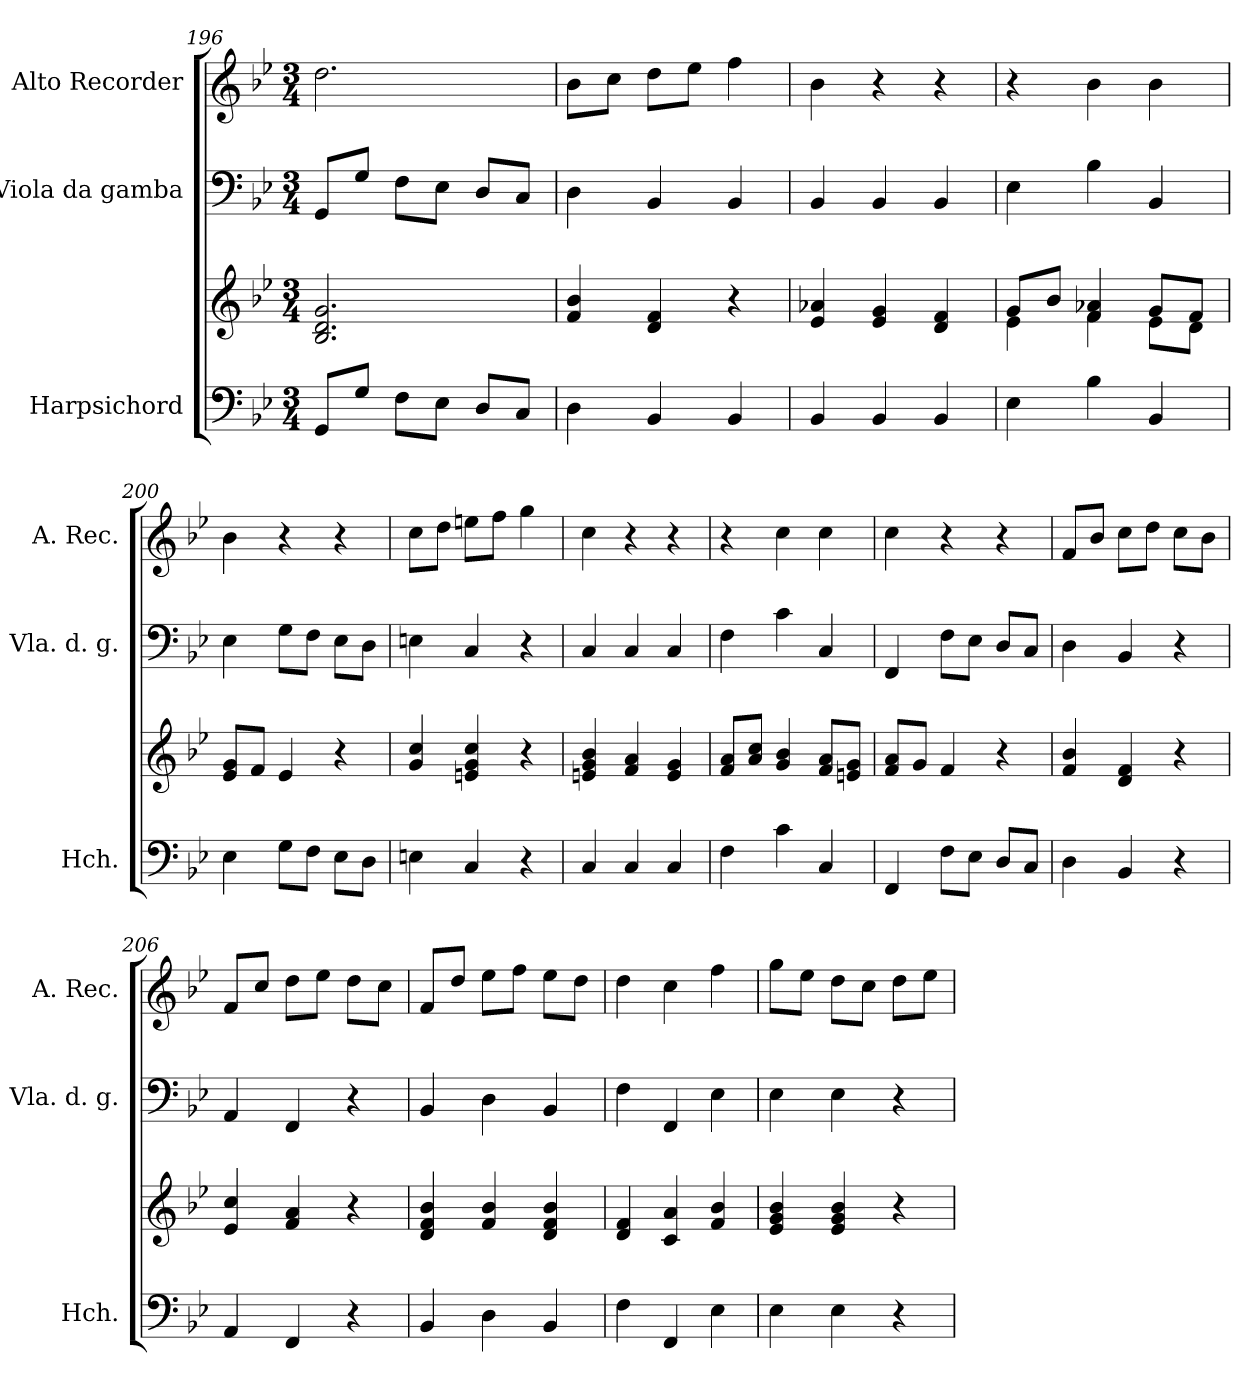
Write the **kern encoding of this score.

**kern	**kern	**kern	**kern
*part3	*part3	*part2	*part1
*staff4	*staff3	*staff2	*staff1
*I"Harpsichord	*	*I"Viola da gamba	*I"Alto Recorder
*I'Hch.	*	*I'Vla. d. g.	*I'A. Rec.
*clefF4	*clefG2	*clefF4	*clefG2
*k[b-e-]	*k[b-e-]	*k[b-e-]	*k[b-e-]
*B-:	*B-:	*B-:	*B-:
*M3/4	*M3/4	*M3/4	*M3/4
=196	=196	=196	=196
8GG/L	2.B-/ 2.d/ 2.g/	8GG/L	2.dd\
8G/J	.	8G/J	.
8F\L	.	8F\L	.
8E-\J	.	8E-\J	.
8D/L	.	8D/L	.
8C/J	.	8C/J	.
=197	=197	=197	=197
4D\	4f/ 4b-/	4D\	8b-\L
.	.	.	8cc\J
4BB-/	4d/ 4f/	4BB-/	8dd\L
.	.	.	8ee-\J
4BB-/	4r	4BB-/	4ff\
=198	=198	=198	=198
4BB-/	4e-/ 4a-X/	4BB-/	4b-\
4BB-/	4e-/ 4g/	4BB-/	4r
4BB-/	4d/ 4f/	4BB-/	4r
=199	=199	=199	=199
*	*^	*	*
4E-\	8g/L	4e-\	4E-\	4r
.	8b-/J	.	.	.
4B-\	4f/ 4a-X/	4f\	4B-\	4b-\
4BB-/	8g/L	8e-\L	4BB-/	4b-\
.	8f/J	8d\J	.	.
*	*v	*v	*	*
=200	=200	=200	=200
4E-\	8e-/ 8g/L	4E-\	4b-\
.	8f/J	.	.
8G\L	4e-/	8G\L	4r
8F\J	.	8F\J	.
8E-\L	4r	8E-\L	4r
8D\J	.	8D\J	.
=201	=201	=201	=201
4En\	4g/ 4cc/	4En\	8cc\L
.	.	.	8dd\J
4C/	4en/ 4g/ 4cc/	4C/	8een\L
.	.	.	8ff\J
4r	4r	4r	4gg\
=202	=202	=202	=202
4C/	4en/ 4g/ 4b-/	4C/	4cc\
4C/	4f/ 4a/	4C/	4r
4C/	4e/ 4g/	4C/	4r
!!LO:LB:g=z
=203	=203	=203	=203
4F\	8f/ 8a/L	4F\	4r
.	8a/ 8cc/J	.	.
4c\	4g/ 4b-/	4c\	4cc\
4C/	8f/ 8a/L	4C/	4cc\
.	8en/ 8g/J	.	.
=204	=204	=204	=204
4FF/	8f/ 8a/L	4FF/	4cc\
.	8g/J	.	.
8F\L	4f/	8F\L	4r
8E-\J	.	8E-\J	.
8D/L	4r	8D/L	4r
8C/J	.	8C/J	.
=205	=205	=205	=205
4D\	4f/ 4b-/	4D\	8f/L
.	.	.	8b-/J
4BB-/	4d/ 4f/	4BB-/	8cc\L
.	.	.	8dd\J
4r	4r	4r	8cc\L
.	.	.	8b-\J
=206	=206	=206	=206
4AA/	4e-/ 4cc/	4AA/	8f/L
.	.	.	8cc/J
4FF/	4f/ 4a/	4FF/	8dd\L
.	.	.	8ee-\J
4r	4r	4r	8dd\L
.	.	.	8cc\J
=207	=207	=207	=207
4BB-/	4d/ 4f/ 4b-/	4BB-/	8f/L
.	.	.	8dd/J
4D\	4f/ 4b-/	4D\	8ee-\L
.	.	.	8ff\J
4BB-/	4d/ 4f/ 4b-/	4BB-/	8ee-\L
.	.	.	8dd\J
=208	=208	=208	=208
4F\	4d/ 4f/	4F\	4dd\
4FF/	4c/ 4a/	4FF/	4cc\
4E-\	4f/ 4b-/	4E-\	4ff\
=209	=209	=209	=209
4E-\	4e-/ 4g/ 4b-/	4E-\	8gg\L
.	.	.	8ee-\J
4E-\	4e-/ 4g/ 4b-/	4E-\	8dd\L
.	.	.	8cc\J
4r	4r	4r	8dd\L
.	.	.	8ee-\J
=	=	=	=
*-	*-	*-	*-
